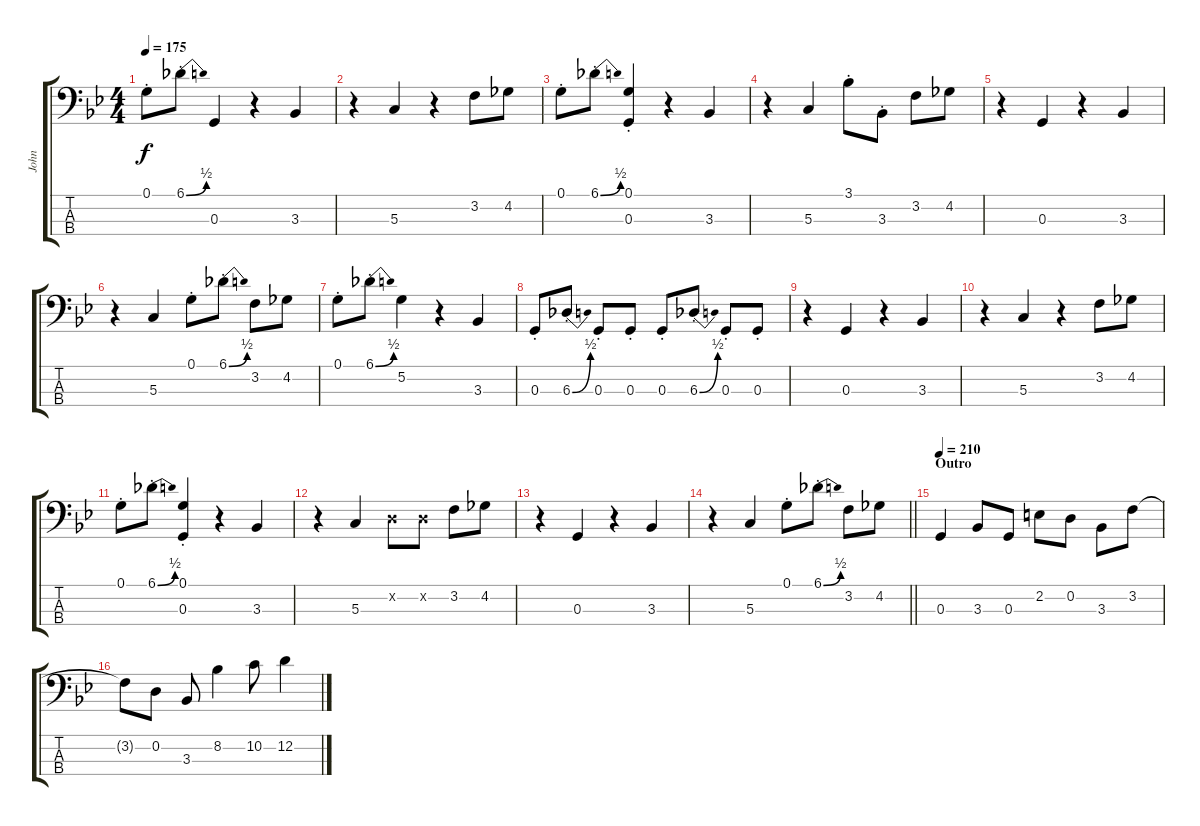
\track ("John" "John") {instrument electricbassfinger}
\staff {score tabs}
\tuning (G2 D2 G1 D1) {hide}
\ts (4 4)
\tempo 175
\clef f4
\ks gminor
0.1{st}.8{dy f} 6.1{be (bend 0 0 60 2) st}.8 0.3.4 r.4 3.3.4 |
r.4 5.3.4 r.4 3.2.8 4.2.8 |
0.1{st}.8 6.1{be (bend 0 0 60 2) st}.8 (0.1{st} 0.3).4 r.4 3.3.4 |
r.4 5.3.4 3.1{st}.8 3.3{st}.8 3.2.8 4.2.8 |
r.4 0.3.4 r.4 3.3.4 |
r.4 5.3.4 0.1{st}.8 6.1{be (bend 0 0 60 2) st}.8 3.2.8 4.2.8 |
0.1{st}.8 6.1{be (bend 0 0 60 2) st}.8 5.2.4 r.4 3.3.4 |
0.3{st}.8 6.3{be (bend 0 0 60 2) st}.8 0.3{st}.8 0.3{st}.8 0.3{st}.8 6.3{be (bend 0 0 60 2) st}.8 0.3{st}.8 0.3{st}.8 |
r.4 0.3.4 r.4 3.3.4 |
r.4 5.3.4 r.4 3.2.8 4.2.8 |
0.1{st}.8 6.1{be (bend 0 0 60 2) st}.8 (0.1{st} 0.3).4 r.4 3.3.4 |
r.4 5.3.4 0.2{x}.8 0.2{x}.8 3.2.8 4.2.8 |
r.4 0.3.4 r.4 3.3.4 |
\barLineRight lightlight
r.4 5.3.4 0.1{st}.8 6.1{be (bend 0 0 60 2) st}.8 3.2.8 4.2.8 |
\section ("" "Outro")
\tempo 210
0.3.4{instrument electricbassfinger} 3.3.8 0.3.8 2.2.8 0.2.8 3.3.8 3.2.8 |
3.2{t}.8 0.2.8 3.3.8 8.2.4 10.2.8 12.2.4
